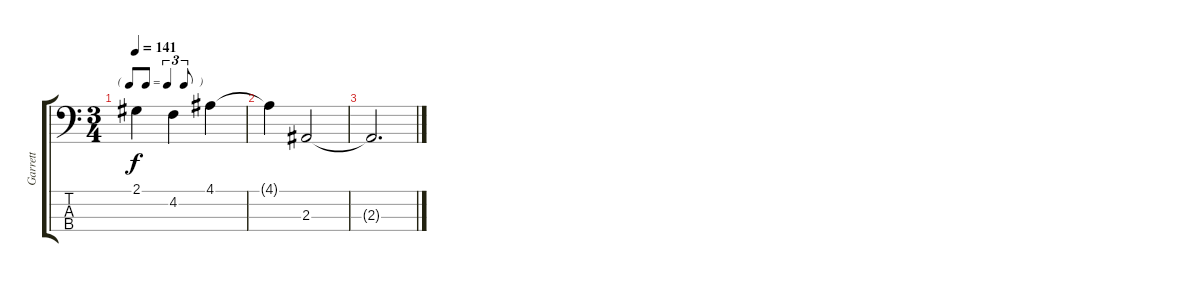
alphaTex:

\track ("Garrett" "Garrett") {instrument electricbassfinger}
\staff {score tabs}
\tuning (Gb2 Db2 Ab1 Eb1) {hide}
\ts (3 4)
\tf triplet8th
\tempo 141
\clef f4
\ks c
2.1.4{dy f} 4.2.4 4.1.4 |
4.1{t}.4 2.3.2 |
2.3{t}.2{d}
